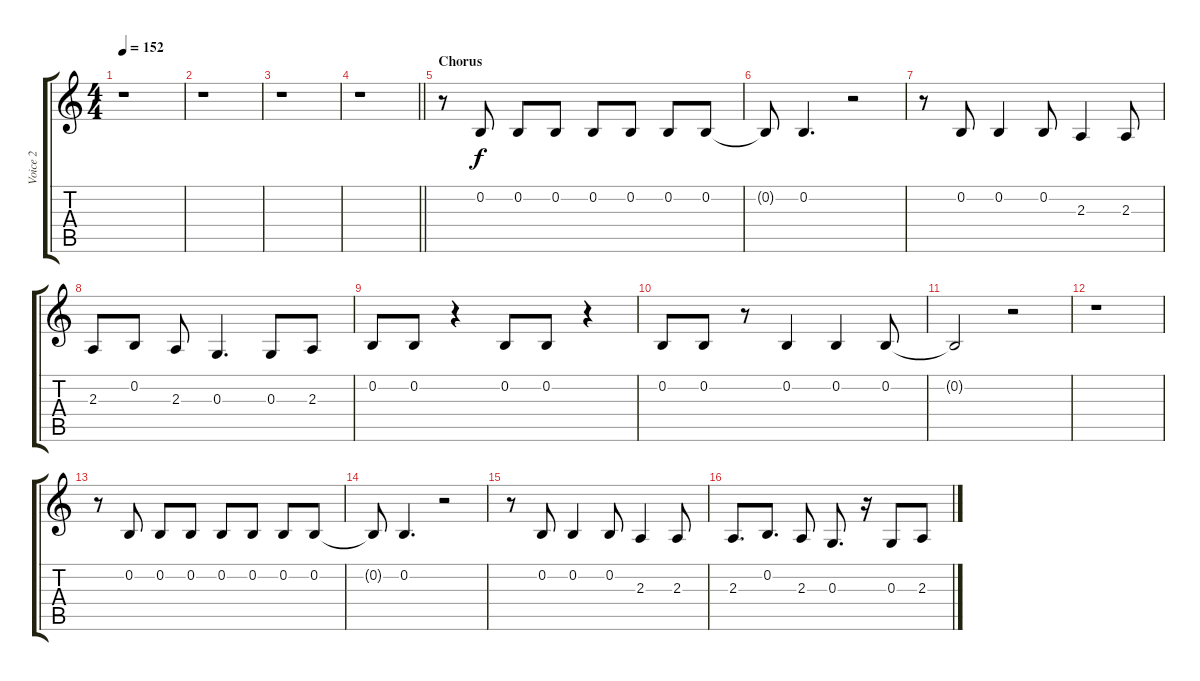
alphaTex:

\track ("Voice 2" "Voice 2") {instrument sopranosax}
\staff {score tabs}
\tuning (E4 B3 G3 D3 A2 E2) {hide}
\ts (4 4)
\tempo 152
\clef g2
\ks c
r.1{dy f} |
r.1 |
r.1 |
\barLineRight lightlight
r.1 |
\section ("" "Chorus")
r.8 0.2.8 0.2.8 0.2.8 0.2.8 0.2.8 0.2.8 0.2.8 |
0.2{t}.8 0.2.4{d} r.2 |
r.8 0.2.8 0.2.4 0.2.8 2.3.4 2.3.8 |
2.3.8 0.2.8 2.3.8 0.3.4{d} 0.3.8 2.3.8 |
0.2.8 0.2.8 r.4 0.2.8 0.2.8 r.4 |
0.2.8 0.2.8 r.8 0.2.4 0.2.4 0.2.8 |
0.2{t}.2 r.2 |
r.1 |
r.8 0.2.8 0.2.8 0.2.8 0.2.8 0.2.8 0.2.8 0.2.8 |
0.2{t}.8 0.2.4{d} r.2 |
r.8 0.2.8 0.2.4 0.2.8 2.3.4 2.3.8 |
2.3.8{d} 0.2.8{d} 2.3.8 0.3.8{d} r.16 0.3.8 2.3.8
